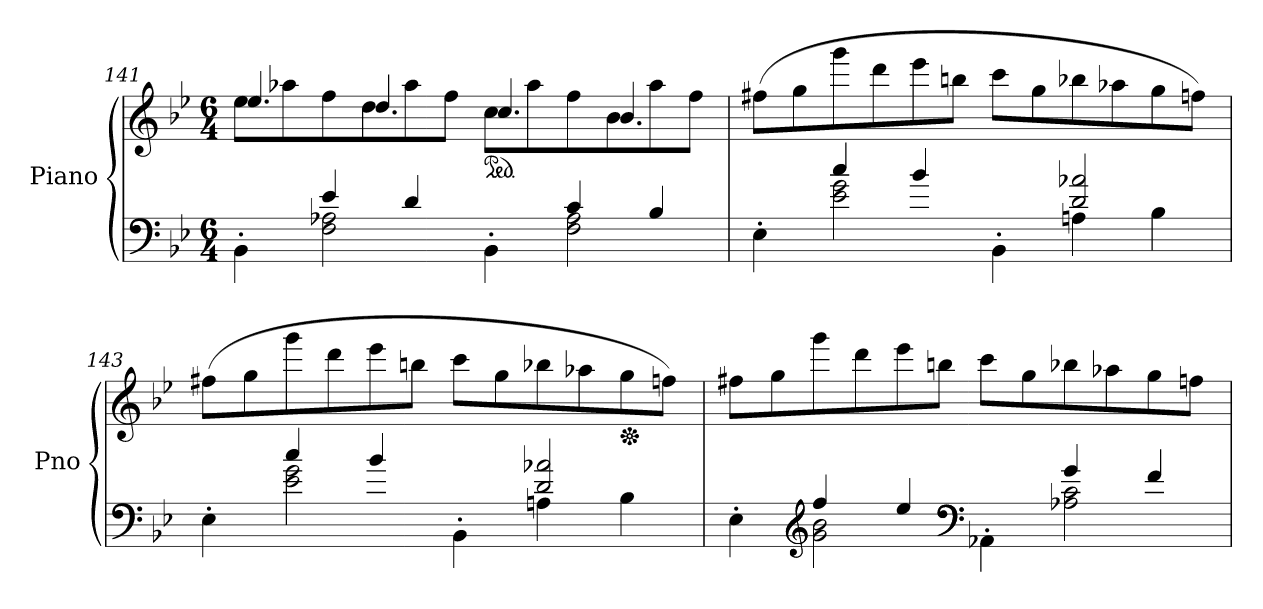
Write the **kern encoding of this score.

**kern	**kern
*part1	*part1
*staff2	*staff1
*I"Piano	*
*I'Pno	*
!!LO:PB:g=z
*clefF4	*clefG2
*k[b-e-]	*k[b-e-]
*B-:	*B-:
*M6/4	*M6/4
=141	=141
*^	*^
4BB-'<\	4ryy	8ee-\L	4.ee-/
.	.	8aa-X\	.
4e-/	2F\ 2A-X\	8ff\	.
.	.	8dd\	4.dd/
4d/	.	8aa-\	.
.	.	8ff\J	.
*	*	*ped	*
4BB-'<\	4ryy	8cc\L	4.cc/
.	.	8aa-\	.
4c/	2F\ 2A-\	8ff\	.
.	.	8b-\	4.b-/
4B-/	.	8aa-\	.
.	.	8ff\J	.
*	*	*v	*v
!!LO:LB:g=z
=142	=142	=142
4E-'<\	4ryy	(>8ff#X\L
.	.	8gg\
4cc/	2e-\ 2g\	8ggg\
.	.	8ddd\
4b-/	.	8eee-\
.	.	8bbn\J
4BB-'<\	4ryy	8ccc\L
.	.	8gg\
2d/ 2a-X/	4An\	8bb-X\
.	.	8aa-X\
.	4B-\	8gg\
.	.	8ffn\J)
=143	=143	=143
4E-'<\	4ryy	(>8ff#X\L
.	.	8gg\
4cc/	2e-\ 2g\	8ggg\
.	.	8ddd\
4b-/	.	8eee-\
.	.	8bbn\J
4BB-'<\	4ryy	8ccc\L
.	.	8gg\
2d/ 2a-X/	4An\	8bb-X\
.	.	8aa-X\
*	*	*Xped
.	4B-\	8gg\
.	.	8ffn\J)
=144	=144	=144
4E-'<\	4ryy	8ff#X\L
.	.	8gg\
*clefG2	*	*
4ff/	2g\ 2b-\	8ggg\
.	.	8ddd\
4ee-/	.	8eee-\
.	.	8bbn\J
*clefF4	*	*
4AA-X'<\	4ryy	8ccc\L
.	.	8gg\
4g/	2A-X\ 2c\	8bb-X\
.	.	8aa-X\
4f/	.	8gg\
.	.	8ffn\J
*v	*v	*
=	=
*-	*-
